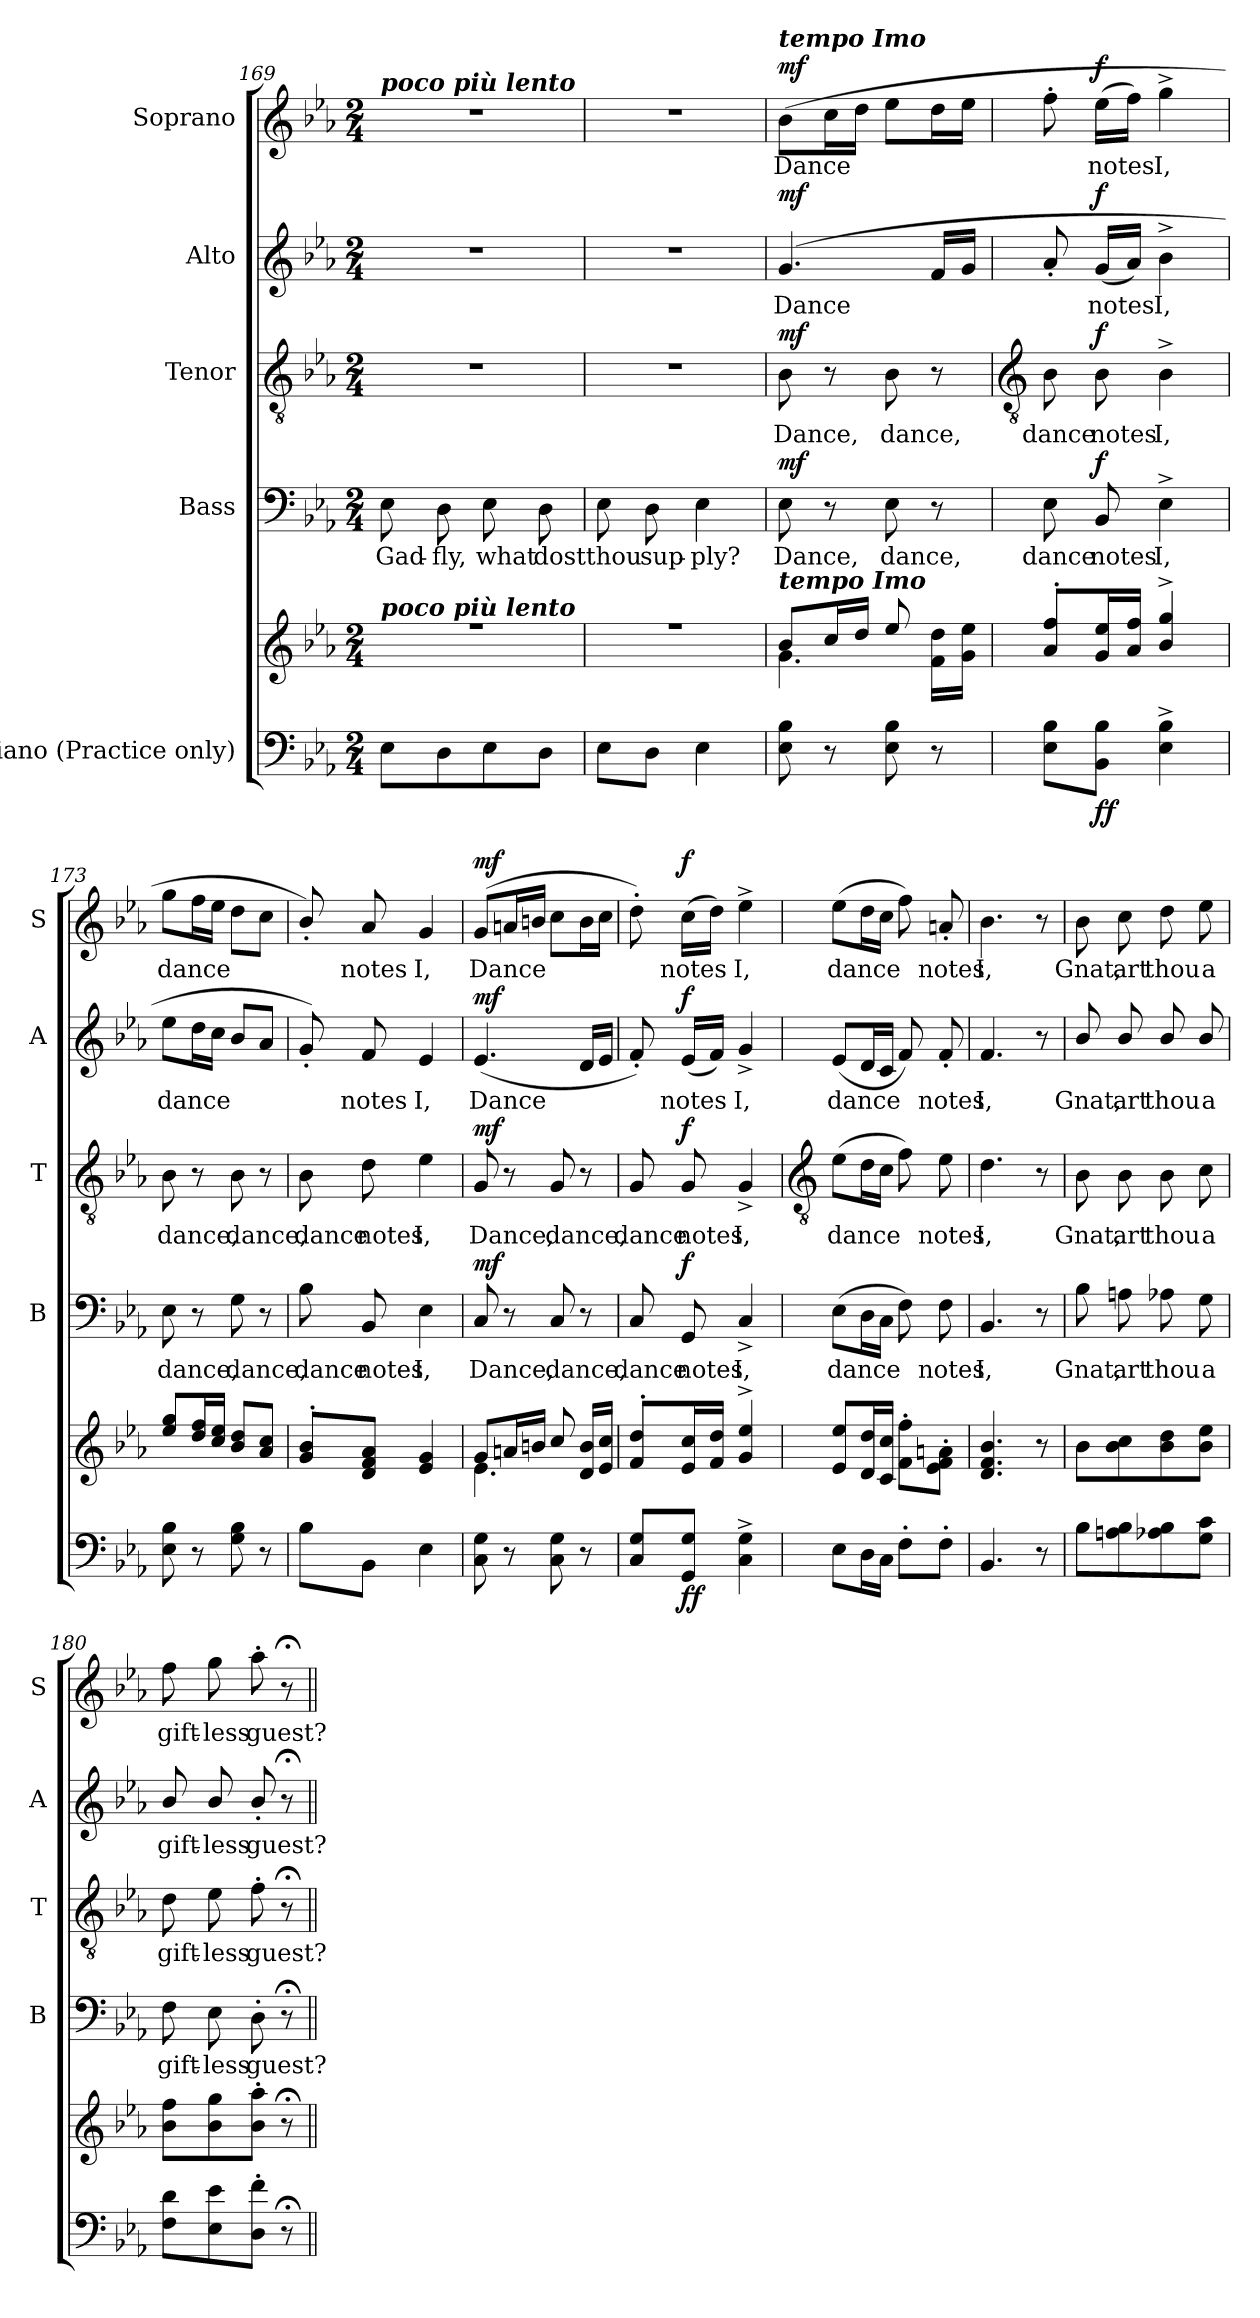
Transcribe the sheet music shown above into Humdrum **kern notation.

**kern	**kern	**dynam	**kern	**text	**dynam	**kern	**text	**dynam	**kern	**text	**dynam	**kern	**text	**dynam
*part5	*part5	*part5	*part4	*part4	*part4	*part3	*part3	*part3	*part2	*part2	*part2	*part1	*part1	*part1
*staff6	*staff5	*staff5/6	*staff4	*staff4	*staff4	*staff3	*staff3	*staff3	*staff2	*staff2	*staff2	*staff1	*staff1	*staff1
*I"Piano (Practice only)	*	*	*I"Bass	*	*	*I"Tenor	*	*	*I"Alto	*	*	*I"Soprano	*	*
*	*	*	*I'B	*	*	*I'T	*	*	*I'A	*	*	*I'S	*	*
*clefF4	*clefG2	*	*clefF4	*	*	*clefGv2	*	*	*clefG2	*	*	*clefG2	*	*
*k[b-e-a-]	*k[b-e-a-]	*	*k[b-e-a-]	*	*	*k[b-e-a-]	*	*	*k[b-e-a-]	*	*	*k[b-e-a-]	*	*
*E-:	*E-:	*	*E-:	*	*	*E-:	*	*	*E-:	*	*	*E-:	*	*
*M2/4	*M2/4	*	*M2/4	*	*	*M2/4	*	*	*M2/4	*	*	*M2/4	*	*
=169	=169	=169	=169	=169	=169	=169	=169	=169	=169	=169	=169	=169	=169	=169
*	*^	*	*	*	*	*	*	*	*	*	*	*	*	*
!	!	!	!	!	!	!	!	!	!	!	!	!	!LO:TX:a:Bi:t=poco più lento	!	!
!	!LO:TX:a:Bi:t=poco più lento	!	!	!	!	!	!	!	!	!	!	!	!	!	!
!	!LO:N:vis=1	!LO:N:vis=1	!	!	!LO:LY:b	!	!LO:N:vis=1	!	!	!LO:N:vis=1	!	!	!LO:N:vis=1	!	!
8E-L	2r	2ryy	.	8E-	Gad-	.	2r	.	.	2r	.	.	2r	.	.
!	!	!	!	!	!LO:LY:b	!	!	!	!	!	!	!	!	!	!
8D	.	.	.	8D	-fly,	.	.	.	.	.	.	.	.	.	.
!	!	!	!	!	!LO:LY:b	!	!	!	!	!	!	!	!	!	!
8E-	.	.	.	8E-	what	.	.	.	.	.	.	.	.	.	.
!	!	!	!	!	!LO:LY:b	!	!	!	!	!	!	!	!	!	!
8DJ	.	.	.	8D	dost	.	.	.	.	.	.	.	.	.	.
=170	=170	=170	=170	=170	=170	=170	=170	=170	=170	=170	=170	=170	=170	=170	=170
!	!LO:N:vis=1	!LO:N:vis=1	!	!	!LO:LY:b	!	!LO:N:vis=1	!	!	!LO:N:vis=1	!	!	!LO:N:vis=1	!	!
8E-L	2r	2ryy	.	8E-	thou	.	2r	.	.	2r	.	.	2r	.	.
!	!	!	!	!	!LO:LY:b	!	!	!	!	!	!	!	!	!	!
8DJ	.	.	.	8D	sup-	.	.	.	.	.	.	.	.	.	.
!	!	!	!	!	!LO:LY:b	!	!	!	!	!	!	!	!	!	!
4E-	.	.	.	4E-	-ply?	.	.	.	.	.	.	.	.	.	.
=171	=171	=171	=171	=171	=171	=171	=171	=171	=171	=171	=171	=171	=171	=171	=171
!	!	!	!	!	!	!	!	!	!	!	!	!	!LO:TX:a:Bi:t=tempo Imo	!	!
!	!LO:TX:a:Bi:t=tempo Imo	!	!	!	!	!	!	!	!	!	!	!	!	!	!
!	!	!	!LO:DY:b=2	!	!LO:LY:b	!	!	!LO:LY:b	!	!	!LO:LY:b	!	!	!LO:LY:b	!
!	!	!	!LO:DY:n=1:b	!	!	!LO:DY:b	!	!	!LO:DY:b	!	!	!LO:DY:b	!	!	!LO:DY:b
8E- 8B-	8b-/L	4.g\	mf mf	8E-	Dance,	mf	8B-	Dance,	mf	(<4.g	Dance	mf	(>8b-L	Dance	mf
8r	16cc/L	.	.	8r	.	.	8r	.	.	.	.	.	16ccL	.	.
.	16dd/JJ	.	.	.	.	.	.	.	.	.	.	.	16ddJJ	.	.
!	!	!	!	!	!LO:LY:b	!	!	!LO:LY:b	!	!	!	!	!	!	!
8E- 8B-	8ee-/	.	.	8E-	dance,	.	8B-	dance,	.	.	.	.	8ee-L	.	.
8r	16f 16ddLL	8ryy	.	8r	.	.	8r	.	.	16fLL	.	.	16ddL	.	.
.	16g 16ee-JJ	.	.	.	.	.	.	.	.	16gJJ	.	.	16ee-JJ	.	.
!!LO:LB:g=z
=172	=172	=172	=172	=172	=172	=172	=172	=172	=172	=172	=172	=172	=172	=172	=172
*	*	*	*	*	*	*	*clefGv2	*	*	*	*	*	*	*	*
!	!	!LO:N:vis=1	!	!	!LO:LY:b	!	!	!LO:LY:b	!	!	!	!	!	!	!
8E- 8B-L	8a-' 8ff'L	2ryy	.	8E-	dance	.	8B-	dance	.	8a-'	.	.	8ff'	.	.
!	!	!	!LO:DY:b=2	!	!LO:LY:b	!	!	!LO:LY:b	!	!	!LO:LY:b	!	!	!LO:LY:b	!
!	!	!	!LO:DY:n=1:b	!	!	!LO:DY:b	!	!	!LO:DY:b	!	!	!LO:DY:b	!	!	!LO:DY:b
8BB- 8B-J	16g 16ee-L	.	f f	8BB-	notes	f	8B-	notes	f	(<16gLL	notes	f	(>16ee-LL	notes	f
.	16a- 16ffJJ	.	.	.	.	.	.	.	.	16a-JJ)	.	.	16ffJJ)	.	.
!	!	!	!	!	!LO:LY:b	!	!	!LO:LY:b	!	!	!LO:LY:b	!	!	!LO:LY:b	!
4E-^ 4B-^	4b-^ 4gg^	.	.	4E-^	I,	.	4B-^	I,	.	4b-^	I,	.	4gg^	I,	.
=173	=173	=173	=173	=173	=173	=173	=173	=173	=173	=173	=173	=173	=173	=173	=173
!	!	!LO:N:vis=1	!	!	!LO:LY:b	!	!	!LO:LY:b	!	!	!LO:LY:b	!	!	!LO:LY:b	!
8E- 8B-	8ee- 8ggL	2ryy	.	8E-	dance,	.	8B-	dance,	.	8ee-L	dance	.	8ggL	dance	.
8r	16dd 16ffL	.	.	8r	.	.	8r	.	.	16ddL	.	.	16ffL	.	.
.	16cc 16ee-JJ	.	.	.	.	.	.	.	.	16ccJJ	.	.	16ee-JJ	.	.
!	!	!	!	!	!LO:LY:b	!	!	!LO:LY:b	!	!	!	!	!	!	!
8G 8B-	8b- 8ddL	.	.	8G	dance,	.	8B-	dance,	.	8b-L	.	.	8ddL	.	.
8r	8a- 8ccJ	.	.	8r	.	.	8r	.	.	8a-J	.	.	8ccJ	.	.
=174	=174	=174	=174	=174	=174	=174	=174	=174	=174	=174	=174	=174	=174	=174	=174
!	!	!LO:N:vis=1	!	!	!LO:LY:b	!	!	!LO:LY:b	!	!	!	!	!	!	!
8B-L	8g' 8b-'L	2ryy	.	8B-	dance	.	8B-	dance	.	8g')	.	.	8b-'/)	.	.
!	!	!	!	!	!LO:LY:b	!	!	!LO:LY:b	!	!	!LO:LY:b	!	!	!LO:LY:b	!
8BB-J	8d 8f 8a-J	.	.	8BB-	notes	.	8d	notes	.	8f	notes	.	8a-	notes	.
!	!	!	!	!	!LO:LY:b	!	!	!LO:LY:b	!	!	!LO:LY:b	!	!	!LO:LY:b	!
4E-	4e- 4g	.	.	4E-	I,	.	4e-	I,	.	4e-	I,	.	4g	I,	.
=175	=175	=175	=175	=175	=175	=175	=175	=175	=175	=175	=175	=175	=175	=175	=175
!	!	!	!LO:DY:b=2	!	!LO:LY:b	!	!	!LO:LY:b	!	!	!LO:LY:b	!	!	!LO:LY:b	!
!	!	!	!LO:DY:n=1:b	!	!	!LO:DY:b	!	!	!LO:DY:b	!	!	!LO:DY:b	!	!	!LO:DY:b
8C 8G	8g/L	4.e-\	mf mf	8C	Dance,	mf	8G	Dance,	mf	(<4.e-	Dance	mf	(>8gL	Dance	mf
8r	16an/L	.	.	8r	.	.	8r	.	.	.	.	.	16anL	.	.
.	16bn/JJ	.	.	.	.	.	.	.	.	.	.	.	16bnJJ	.	.
!	!	!	!	!	!LO:LY:b	!	!	!LO:LY:b	!	!	!	!	!	!	!
8C 8G	8cc/	.	.	8C	dance,	.	8G	dance,	.	.	.	.	8ccL	.	.
8r	16d 16bLL	8ryy	.	8r	.	.	8r	.	.	16dLL	.	.	16bL	.	.
.	16e- 16ccJJ	.	.	.	.	.	.	.	.	16e-JJ	.	.	16ccJJ	.	.
=176	=176	=176	=176	=176	=176	=176	=176	=176	=176	=176	=176	=176	=176	=176	=176
!	!	!LO:N:vis=1	!	!	!LO:LY:b	!	!	!LO:LY:b	!	!	!	!	!	!	!
8C 8GL	8f' 8dd'L	2ryy	.	8C	dance	.	8G	dance	.	8f')	.	.	8dd')	.	.
!	!	!	!LO:DY:b=2	!	!LO:LY:b	!	!	!LO:LY:b	!	!	!LO:LY:b	!	!	!LO:LY:b	!
!	!	!	!LO:DY:n=1:b	!	!	!LO:DY:b	!	!	!LO:DY:b	!	!	!LO:DY:b	!	!	!LO:DY:b
8GG 8GJ	16e- 16ccL	.	f f	8GG	notes	f	8G	notes	f	(<16e-LL	notes	f	(>16ccLL	notes	f
.	16f 16ddJJ	.	.	.	.	.	.	.	.	16fJJ)	.	.	16ddJJ)	.	.
!	!	!	!	!	!LO:LY:b	!	!	!LO:LY:b	!	!	!LO:LY:b	!	!	!LO:LY:b	!
4C^ 4G^	4g^ 4ee-^	.	.	4C^	I,	.	4G^	I,	.	4g^	I,	.	4ee-^	I,	.
*	*v	*v	*	*	*	*	*	*	*	*	*	*	*	*	*
!!LO:LB:g=z
=177	=177	=177	=177	=177	=177	=177	=177	=177	=177	=177	=177	=177	=177	=177
*	*	*	*	*	*	*clefGv2	*	*	*	*	*	*	*	*
!	!	!	!	!LO:LY:b	!	!	!LO:LY:b	!	!	!LO:LY:b	!	!	!LO:LY:b	!
8E-L	8e- 8ee-L	.	(>8E-L	dance	.	(>8e-L	dance	.	(<8e-L	dance	.	(>8ee-L	dance	.
16DL	16d 16ddL	.	16DL	.	.	16dL	.	.	16dL	.	.	16ddL	.	.
16CJJ	16c 16ccJJ	.	16CJJ	.	.	16cJJ	.	.	16cJJ	.	.	16ccJJ	.	.
8F'L	8f' 8ff'L	.	8F)	.	.	8f)	.	.	8f)	.	.	8ff)	.	.
!	!	!	!	!LO:LY:b	!	!	!LO:LY:b	!	!	!LO:LY:b	!	!	!LO:LY:b	!
8F'J	8e-' 8f' 8an'J	.	8F	notes	.	8e-	notes	.	8f'	notes	.	8an'	notes	.
=178	=178	=178	=178	=178	=178	=178	=178	=178	=178	=178	=178	=178	=178	=178
!	!	!	!	!LO:LY:b	!	!	!LO:LY:b	!	!	!LO:LY:b	!	!	!LO:LY:b	!
4.BB-	4.d 4.f 4.b-	.	4.BB-	I,	.	4.d	I,	.	4.f	I,	.	4.b-	I,	.
8r	8r	.	8r	.	.	8r	.	.	8r	.	.	8r	.	.
=179	=179	=179	=179	=179	=179	=179	=179	=179	=179	=179	=179	=179	=179	=179
!	!	!	!	!LO:LY:b	!	!	!LO:LY:b	!	!	!LO:LY:b	!	!	!LO:LY:b	!
8B-L	8b-L	.	8B-	Gnat,	.	8B-	Gnat,	.	8b-/	Gnat,	.	8b-	Gnat,	.
!	!	!	!	!LO:LY:b	!	!	!LO:LY:b	!	!	!LO:LY:b	!	!	!LO:LY:b	!
8An 8B-	8b- 8cc	.	8An	art	.	8B-	art	.	8b-/	art	.	8cc	art	.
!	!	!	!	!LO:LY:b	!	!	!LO:LY:b	!	!	!LO:LY:b	!	!	!LO:LY:b	!
8A-X 8B-	8b- 8dd	.	8A-X	thou	.	8B-	thou	.	8b-/	thou	.	8dd	thou	.
!	!	!	!	!LO:LY:b	!	!	!LO:LY:b	!	!	!LO:LY:b	!	!	!LO:LY:b	!
8G 8cJ	8b- 8ee-J	.	8G	a	.	8c	a	.	8b-/	a	.	8ee-	a	.
=180	=180	=180	=180	=180	=180	=180	=180	=180	=180	=180	=180	=180	=180	=180
!	!	!	!	!LO:LY:b	!	!	!LO:LY:b	!	!	!LO:LY:b	!	!	!LO:LY:b	!
8F 8dL	8b- 8ffL	.	8F	gift-	.	8d	gift-	.	8b-/	gift-	.	8ff	gift-	.
!	!	!	!	!LO:LY:b	!	!	!LO:LY:b	!	!	!LO:LY:b	!	!	!LO:LY:b	!
8E- 8e-	8b- 8gg	.	8E-	-less	.	8e-	-less	.	8b-/	-less	.	8gg	-less	.
!	!	!	!	!LO:LY:b	!	!	!LO:LY:b	!	!	!LO:LY:b	!	!	!LO:LY:b	!
8D' 8f'J	8b-' 8aa-'J	.	8D'	guest?	.	8f'	guest?	.	8b-'/	guest?	.	8aa-'	guest?	.
8r;<	8r;<	.	8r;<	.	.	8r;<	.	.	8r;<	.	.	8r;<	.	.
=||	=||	=||	=||	=||	=||	=||	=||	=||	=||	=||	=||	=||	=||	=||
*-	*-	*-	*-	*-	*-	*-	*-	*-	*-	*-	*-	*-	*-	*-
